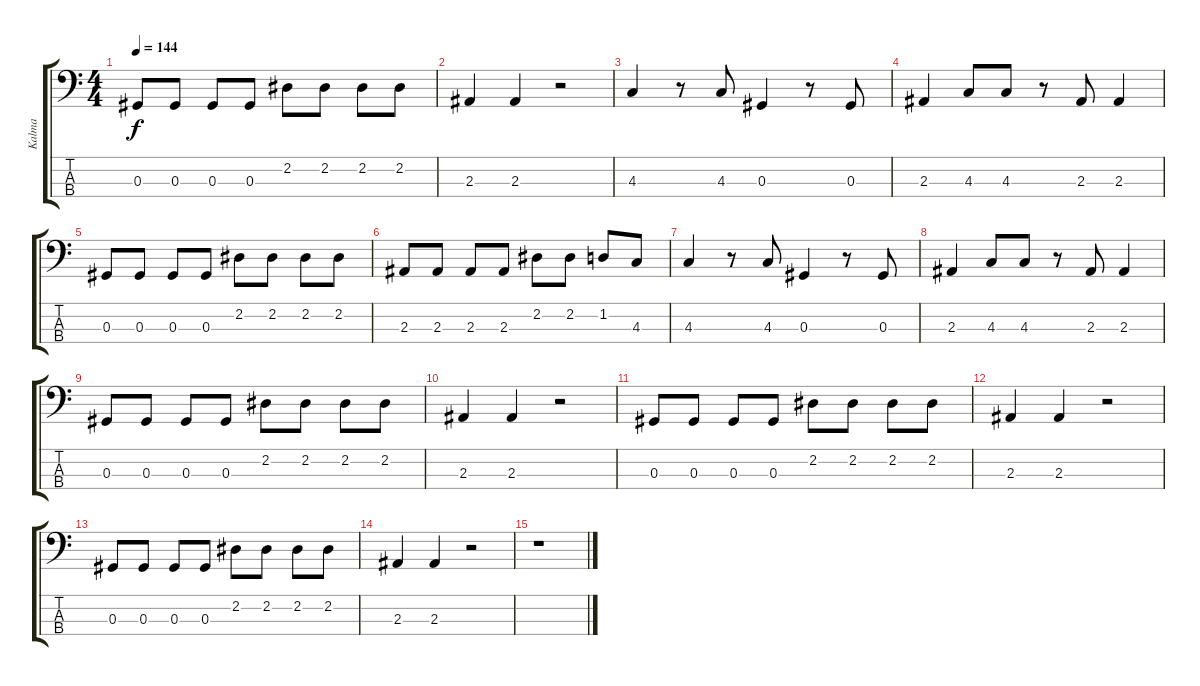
\track ("Kalma" "Kalma") {instrument electricbassfinger}
\staff {score tabs}
\tuning (Gb2 Db2 Ab1 Eb1) {hide}
\ts (4 4)
\tempo 144
\clef f4
\ks c
0.3.8{dy f} 0.3.8 0.3.8 0.3.8 2.2.8 2.2.8 2.2.8 2.2.8 |
2.3.4 2.3.4 r.2 |
4.3.4 r.8 4.3.8 0.3.4 r.8 0.3.8 |
2.3.4 4.3.8 4.3.8 r.8 2.3.8 2.3.4 |
0.3.8 0.3.8 0.3.8 0.3.8 2.2.8 2.2.8 2.2.8 2.2.8 |
2.3.8 2.3.8 2.3.8 2.3.8 2.2.8 2.2.8 1.2.8 4.3.8 |
4.3.4 r.8 4.3.8 0.3.4 r.8 0.3.8 |
2.3.4 4.3.8 4.3.8 r.8 2.3.8 2.3.4 |
0.3.8 0.3.8 0.3.8 0.3.8 2.2.8 2.2.8 2.2.8 2.2.8 |
2.3.4 2.3.4 r.2 |
0.3.8 0.3.8 0.3.8 0.3.8 2.2.8 2.2.8 2.2.8 2.2.8 |
2.3.4 2.3.4 r.2 |
0.3.8 0.3.8 0.3.8 0.3.8 2.2.8 2.2.8 2.2.8 2.2.8 |
2.3.4 2.3.4 r.2 |
r.1
